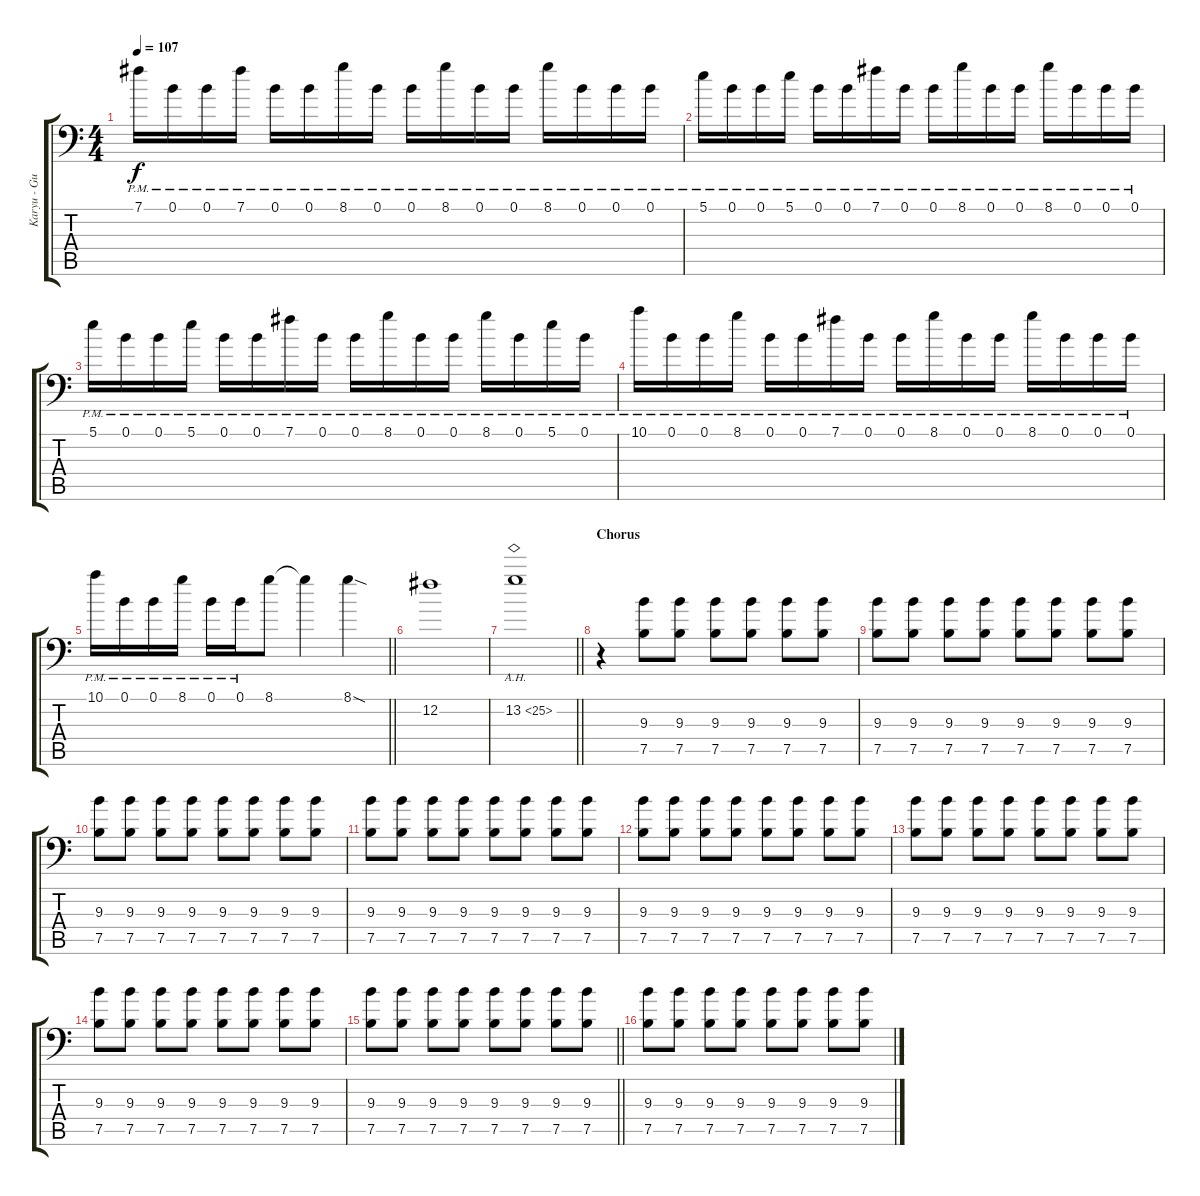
\track ("Karyu - Guitar 2" "Karyu - Gu") {instrument distortionguitar}
\staff {score tabs}
\tuning (B3 Gb3 D3 A2 E2 A1) {hide}
\ts (4 4)
\tempo 107
\clef f4
\ks c
7.1{pm}.16{dy f} 0.1{pm}.16 0.1{pm}.16 7.1{pm}.16 0.1{pm}.16 0.1{pm}.16 8.1{pm}.16 0.1{pm}.16 0.1{pm}.16 8.1{pm}.16 0.1{pm}.16 0.1{pm}.16 8.1{pm}.16 0.1{pm}.16 0.1{pm}.16 0.1{pm}.16 |
5.1{pm}.16 0.1{pm}.16 0.1{pm}.16 5.1{pm}.16 0.1{pm}.16 0.1{pm}.16 7.1{pm}.16 0.1{pm}.16 0.1{pm}.16 8.1{pm}.16 0.1{pm}.16 0.1{pm}.16 8.1{pm}.16 0.1{pm}.16 0.1{pm}.16 0.1{pm}.16 |
5.1{pm}.16 0.1{pm}.16 0.1{pm}.16 5.1{pm}.16 0.1{pm}.16 0.1{pm}.16 7.1{pm}.16 0.1{pm}.16 0.1{pm}.16 8.1{pm}.16 0.1{pm}.16 0.1{pm}.16 8.1{pm}.16 0.1{pm}.16 5.1{pm}.16 0.1{pm}.16 |
10.1{pm}.16 0.1{pm}.16 0.1{pm}.16 8.1{pm}.16 0.1{pm}.16 0.1{pm}.16 7.1{pm}.16 0.1{pm}.16 0.1{pm}.16 8.1{pm}.16 0.1{pm}.16 0.1{pm}.16 8.1{pm}.16 0.1{pm}.16 0.1{pm}.16 0.1{pm}.16 |
\barLineRight lightlight
10.1{pm}.16 0.1{pm}.16 0.1{pm}.16 8.1{pm}.16 0.1{pm}.16 0.1{pm}.16 8.1.8 8.1{t}.4 8.1{sod}.4 |
12.2.1 |
\barLineRight lightlight
13.2{ah 12}.1 |
\section ("" "Chorus")
r.4 (9.3 7.5).8 (9.3 7.5).8 (9.3 7.5).8 (9.3 7.5).8 (9.3 7.5).8 (9.3 7.5).8 |
(9.3 7.5).8 (9.3 7.5).8 (9.3 7.5).8 (9.3 7.5).8 (9.3 7.5).8 (9.3 7.5).8 (9.3 7.5).8 (9.3 7.5).8 |
(9.3 7.5).8 (9.3 7.5).8 (9.3 7.5).8 (9.3 7.5).8 (9.3 7.5).8 (9.3 7.5).8 (9.3 7.5).8 (9.3 7.5).8 |
(9.3 7.5).8 (9.3 7.5).8 (9.3 7.5).8 (9.3 7.5).8 (9.3 7.5).8 (9.3 7.5).8 (9.3 7.5).8 (9.3 7.5).8 |
(9.3 7.5).8 (9.3 7.5).8 (9.3 7.5).8 (9.3 7.5).8 (9.3 7.5).8 (9.3 7.5).8 (9.3 7.5).8 (9.3 7.5).8 |
(9.3 7.5).8 (9.3 7.5).8 (9.3 7.5).8 (9.3 7.5).8 (9.3 7.5).8 (9.3 7.5).8 (9.3 7.5).8 (9.3 7.5).8 |
(9.3 7.5).8 (9.3 7.5).8 (9.3 7.5).8 (9.3 7.5).8 (9.3 7.5).8 (9.3 7.5).8 (9.3 7.5).8 (9.3 7.5).8 |
\barLineRight lightlight
(9.3 7.5).8 (9.3 7.5).8 (9.3 7.5).8 (9.3 7.5).8 (9.3 7.5).8 (9.3 7.5).8 (9.3 7.5).8 (9.3 7.5).8 |
\section ("" "")
(9.3 7.5).8 (9.3 7.5).8 (9.3 7.5).8 (9.3 7.5).8 (9.3 7.5).8 (9.3 7.5).8 (9.3 7.5).8 (9.3 7.5).8
